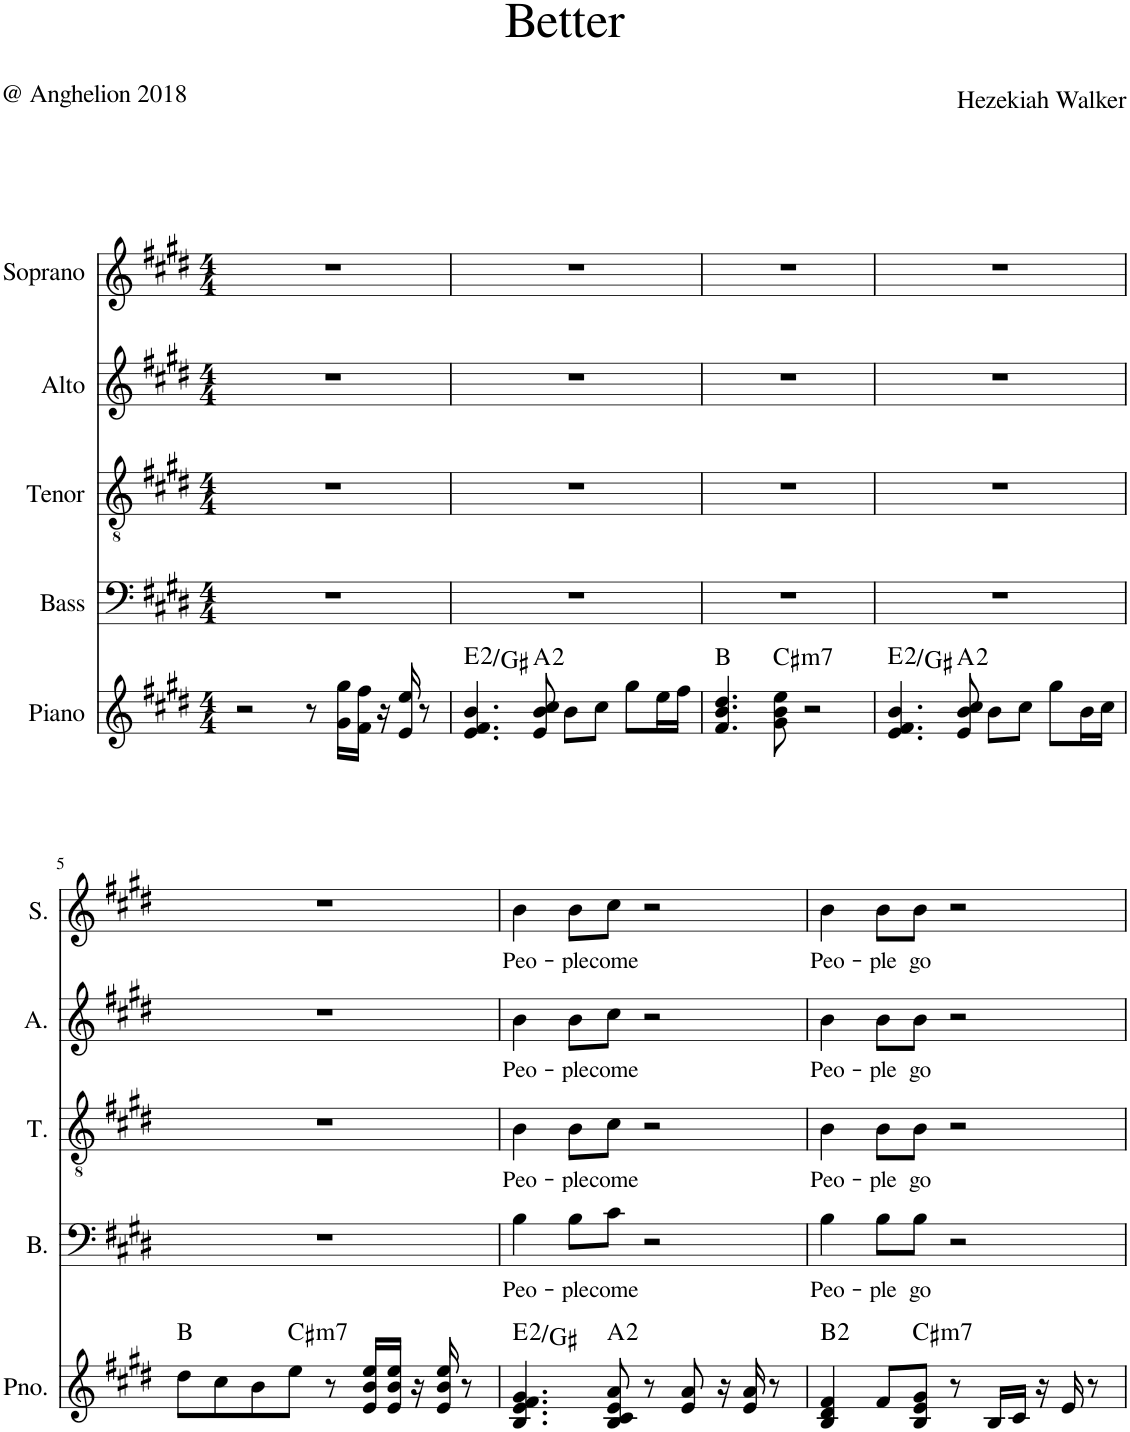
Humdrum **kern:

**kern	**harte	**kern	**text	**kern	**text	**kern	**text	**kern	**text
*part5	*part5	*part4	*part4	*part3	*part3	*part2	*part2	*part1	*part1
*staff5	*	*staff4	*staff4	*staff3	*staff3	*staff2	*staff2	*staff1	*staff1
*I"Piano	*	*I"Bass	*	*I"Tenor	*	*I"Alto	*	*I"Soprano	*
*I'Pno.	*	*I'B.	*	*I'T.	*	*I'A.	*	*I'S.	*
*clefG2	*	*clefF4	*	*clefGv2	*	*clefG2	*	*clefG2	*
*k[f#c#g#d#]	*	*k[f#c#g#d#]	*	*k[f#c#g#d#]	*	*k[f#c#g#d#]	*	*k[f#c#g#d#]	*
*M4/4	*	*M4/4	*	*M4/4	*	*M4/4	*	*M4/4	*
=1	=1	=1	=1	=1	=1	=1	=1	=1	=1
2r	.	1r	.	1r	.	1r	.	1r	.
8r	.	.	.	.	.	.	.	.	.
16g#\ 16gg#\LL	.	.	.	.	.	.	.	.	.
16f#\ 16ff#\JJ	.	.	.	.	.	.	.	.	.
16r	.	.	.	.	.	.	.	.	.
16e/ 16ee/	.	.	.	.	.	.	.	.	.
8r	.	.	.	.	.	.	.	.	.
=2	=2	=2	=2	=2	=2	=2	=2	=2	=2
4.e/ 4.f#/ 4.b/	E:maj(2)/3	1r	.	1r	.	1r	.	1r	.
8e/ 8b/ 8cc#/	A:maj(2)	.	.	.	.	.	.	.	.
8b\L	.	.	.	.	.	.	.	.	.
8cc#\J	.	.	.	.	.	.	.	.	.
8gg#\L	.	.	.	.	.	.	.	.	.
16ee\L	.	.	.	.	.	.	.	.	.
16ff#\JJ	.	.	.	.	.	.	.	.	.
=3	=3	=3	=3	=3	=3	=3	=3	=3	=3
4.f#/ 4.b/ 4.dd#/	B:maj	1r	.	1r	.	1r	.	1r	.
!	!LO:H:kt=m7	!	!	!	!	!	!	!	!
8g#\ 8b\ 8ee\	C#:min7	.	.	.	.	.	.	.	.
2r	.	.	.	.	.	.	.	.	.
=4	=4	=4	=4	=4	=4	=4	=4	=4	=4
4.e/ 4.f#/ 4.b/	E:maj(2)/3	1r	.	1r	.	1r	.	1r	.
8e/ 8b/ 8cc#/	A:maj(2)	.	.	.	.	.	.	.	.
8b\L	.	.	.	.	.	.	.	.	.
8cc#\J	.	.	.	.	.	.	.	.	.
8gg#\L	.	.	.	.	.	.	.	.	.
16b\L	.	.	.	.	.	.	.	.	.
16cc#\JJ	.	.	.	.	.	.	.	.	.
!!LO:LB:g=z
=5	=5	=5	=5	=5	=5	=5	=5	=5	=5
8dd#\L	B:maj	1r	.	1r	.	1r	.	1r	.
8cc#\	.	.	.	.	.	.	.	.	.
8b\	.	.	.	.	.	.	.	.	.
!	!LO:H:kt=m7	!	!	!	!	!	!	!	!
8ee\J	C#:min7	.	.	.	.	.	.	.	.
8r	.	.	.	.	.	.	.	.	.
16e/ 16b/ 16ee/LL	.	.	.	.	.	.	.	.	.
16e/ 16b/ 16ee/JJ	.	.	.	.	.	.	.	.	.
16r	.	.	.	.	.	.	.	.	.
16e/ 16b/ 16ee/	.	.	.	.	.	.	.	.	.
8r	.	.	.	.	.	.	.	.	.
=6	=6	=6	=6	=6	=6	=6	=6	=6	=6
!	!	!	!LO:LY:b	!	!LO:LY:b	!	!LO:LY:b	!	!LO:LY:b
4.B/ 4.e/ 4.f#/ 4.g#/	E:maj(2)/3	4B\	Peo-	4B\	Peo-	4b\	Peo-	4b\	Peo-
!	!	!	!LO:LY:b	!	!LO:LY:b	!	!LO:LY:b	!	!LO:LY:b
.	.	8B\L	-ple	8B\L	-ple	8b\L	-ple	8b\L	-ple
!	!	!	!LO:LY:b	!	!LO:LY:b	!	!LO:LY:b	!	!LO:LY:b
8B/ 8c#/ 8e/ 8a/	A:maj(2)	8c#\J	come	8c#\J	come	8cc#\J	come	8cc#\J	come
8r	.	2r	.	2r	.	2r	.	2r	.
8e/ 8a/	.	.	.	.	.	.	.	.	.
16r	.	.	.	.	.	.	.	.	.
16e/ 16a/	.	.	.	.	.	.	.	.	.
8r	.	.	.	.	.	.	.	.	.
=7	=7	=7	=7	=7	=7	=7	=7	=7	=7
!	!	!	!LO:LY:b	!	!LO:LY:b	!	!LO:LY:b	!	!LO:LY:b
4B/ 4d#/ 4f#/	B:maj(2)	4B\	Peo-	4B\	Peo-	4b\	Peo-	4b\	Peo-
!	!	!	!LO:LY:b	!	!LO:LY:b	!	!LO:LY:b	!	!LO:LY:b
8f#/L	.	8B\L	-ple	8B\L	-ple	8b\L	-ple	8b\L	-ple
!	!LO:H:kt=m7	!	!LO:LY:b	!	!LO:LY:b	!	!LO:LY:b	!	!LO:LY:b
8B/ 8e/ 8g#/J	C#:min7	8B\J	go	8B\J	go	8b\J	go	8b\J	go
8r	.	2r	.	2r	.	2r	.	2r	.
16B/LL	.	.	.	.	.	.	.	.	.
16c#/JJ	.	.	.	.	.	.	.	.	.
16r	.	.	.	.	.	.	.	.	.
16e/	.	.	.	.	.	.	.	.	.
8r	.	.	.	.	.	.	.	.	.
=	=	=	=	=	=	=	=	=	=
*-	*-	*-	*-	*-	*-	*-	*-	*-	*-
